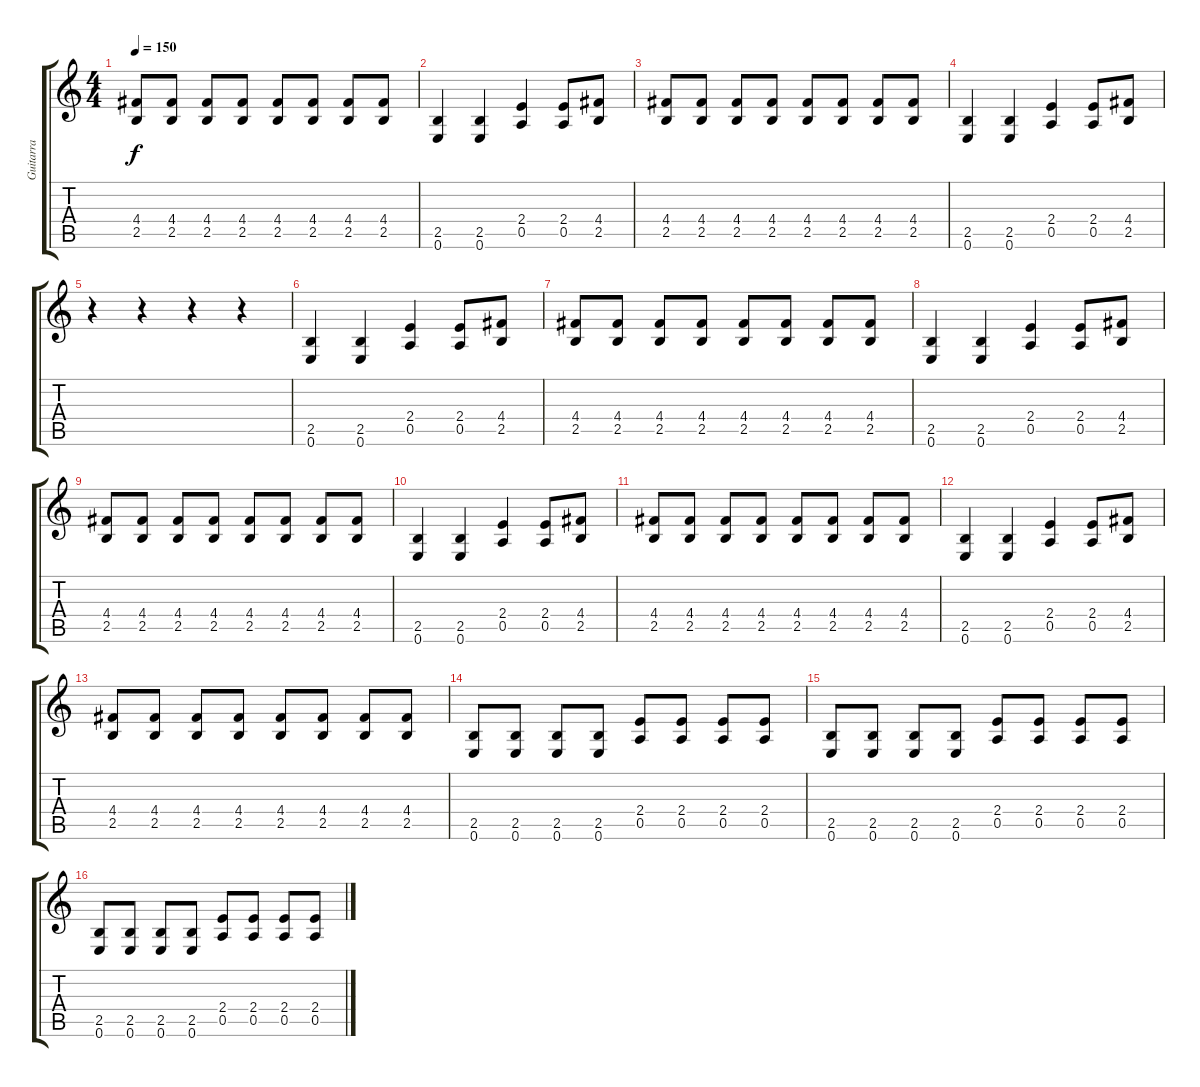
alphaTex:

\track ("Guitarra" "Guitarra") {instrument electricguitarclean}
\staff {score tabs}
\tuning (E4 B3 G3 D3 A2 E2) {hide}
\ts (4 4)
\tempo 150
\clef g2
\ks c
(4.4 2.5).8{dy f} (4.4 2.5).8 (4.4 2.5).8 (4.4 2.5).8 (4.4 2.5).8 (4.4 2.5).8 (4.4 2.5).8 (4.4 2.5).8 |
(2.5 0.6).4 (2.5 0.6).4 (2.4 0.5).4 (2.4 0.5).8 (4.4 2.5).8 |
(4.4 2.5).8 (4.4 2.5).8 (4.4 2.5).8 (4.4 2.5).8 (4.4 2.5).8 (4.4 2.5).8 (4.4 2.5).8 (4.4 2.5).8 |
(2.5 0.6).4 (2.5 0.6).4 (2.4 0.5).4 (2.4 0.5).8 (4.4 2.5).8 |
r.4 r.4 r.4 r.4 |
(2.5 0.6).4 (2.5 0.6).4 (2.4 0.5).4 (2.4 0.5).8 (4.4 2.5).8 |
(4.4 2.5).8 (4.4 2.5).8 (4.4 2.5).8 (4.4 2.5).8 (4.4 2.5).8 (4.4 2.5).8 (4.4 2.5).8 (4.4 2.5).8 |
(2.5 0.6).4 (2.5 0.6).4 (2.4 0.5).4 (2.4 0.5).8 (4.4 2.5).8 |
(4.4 2.5).8 (4.4 2.5).8 (4.4 2.5).8 (4.4 2.5).8 (4.4 2.5).8 (4.4 2.5).8 (4.4 2.5).8 (4.4 2.5).8 |
(2.5 0.6).4 (2.5 0.6).4 (2.4 0.5).4 (2.4 0.5).8 (4.4 2.5).8 |
(4.4 2.5).8 (4.4 2.5).8 (4.4 2.5).8 (4.4 2.5).8 (4.4 2.5).8 (4.4 2.5).8 (4.4 2.5).8 (4.4 2.5).8 |
(2.5 0.6).4 (2.5 0.6).4 (2.4 0.5).4 (2.4 0.5).8 (4.4 2.5).8 |
(4.4 2.5).8 (4.4 2.5).8 (4.4 2.5).8 (4.4 2.5).8 (4.4 2.5).8 (4.4 2.5).8 (4.4 2.5).8 (4.4 2.5).8 |
(2.5 0.6).8 (2.5 0.6).8 (2.5 0.6).8 (2.5 0.6).8 (2.4 0.5).8 (2.4 0.5).8 (2.4 0.5).8 (2.4 0.5).8 |
(2.5 0.6).8 (2.5 0.6).8 (2.5 0.6).8 (2.5 0.6).8 (2.4 0.5).8 (2.4 0.5).8 (2.4 0.5).8 (2.4 0.5).8 |
(2.5 0.6).8 (2.5 0.6).8 (2.5 0.6).8 (2.5 0.6).8 (2.4 0.5).8 (2.4 0.5).8 (2.4 0.5).8 (2.4 0.5).8
